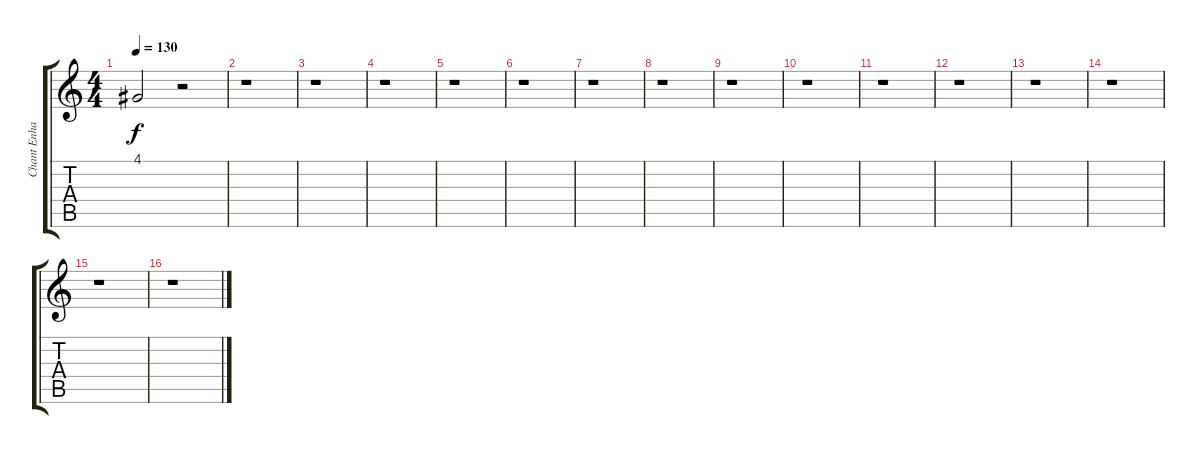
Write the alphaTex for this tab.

\track ("Chant Enhancer" "Chant Enha") {instrument lead4chiff}
\staff {score tabs}
\tuning (E4 B3 G3 D3 A2 E2) {hide}
\ts (4 4)
\tempo 130
\clef g2
\ks c
4.1.2{dy f} r.2 |
r.1 |
r.1 |
r.1 |
r.1 |
r.1 |
r.1 |
r.1 |
r.1 |
r.1 |
r.1 |
r.1 |
r.1 |
r.1 |
r.1 |
r.1
